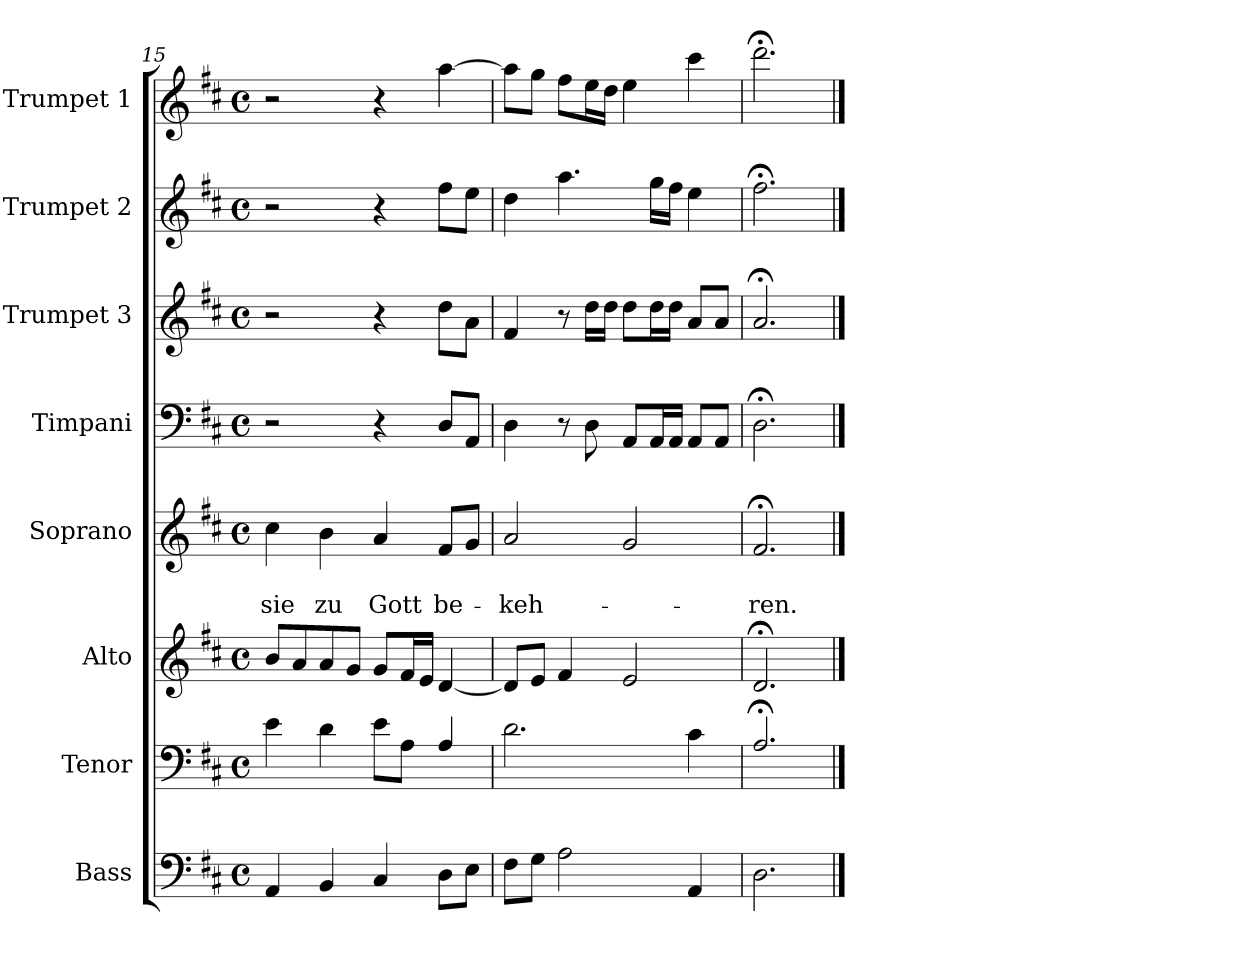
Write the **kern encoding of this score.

**kern	**kern	**kern	**kern	**text	**text	**kern	**kern	**kern	**kern
*part8	*part7	*part6	*part5	*part5	*part5	*part4	*part3	*part2	*part1
*staff8	*staff7	*staff6	*staff5	*staff5	*staff5	*staff4	*staff3	*staff2	*staff1
*I"Bass	*I"Tenor	*I"Alto	*I"Soprano	*	*	*I"Timpani	*I"Trumpet 3	*I"Trumpet 2	*I"Trumpet 1
*I'B.	*I'T.	*I'A.	*I'S.	*	*	*	*	*	*
*clefF4	*clefF4	*clefG2	*clefG2	*	*	*clefF4	*clefG2	*clefG2	*clefG2
*k[f#c#]	*k[f#c#]	*k[f#c#]	*k[f#c#]	*	*	*k[f#c#]	*k[f#c#]	*k[f#c#]	*k[f#c#]
*D:	*D:	*D:	*D:	*	*	*D:	*D:	*D:	*D:
*M4/4	*M4/4	*M4/4	*M4/4	*	*	*M4/4	*M4/4	*M4/4	*M4/4
*met(c)	*met(c)	*met(c)	*met(c)	*	*	*met(c)	*met(c)	*met(c)	*met(c)
=15	=15	=15	=15	=15	=15	=15	=15	=15	=15
4AA/	4e\	8b/L	4cc#\	.	sie	2r	2r	2r	2r
.	.	8a/	.	.	.	.	.	.	.
4BB/	4d\	8a/	4b\	.	zu	.	.	.	.
.	.	8g/J	.	.	.	.	.	.	.
4C#/	8e\L	8g/L	4a/	.	Gott	4r	4r	4r	4r
.	8A\J	16f#/L	.	.	.	.	.	.	.
.	.	16e/JJ	.	.	.	.	.	.	.
8D\L	4A/	[4d/	8f#/L	.	be-	8D/L	8dd\L	8ff#\L	[4aa\
8E\J	.	.	8g/J	.	.	8AA/J	8a\J	8ee\J	.
=16	=16	=16	=16	=16	=16	=16	=16	=16	=16
8F#\L	2.d\	8d/L]	2a/	.	-keh-	4D\	4f#/	4dd\	8aa\L]
8G\J	.	8e/J	.	.	.	.	.	.	8gg\J
2A\	.	4f#/	.	.	.	8r	8r	4.aa\	8ff#\L
.	.	.	.	.	.	8D\	16dd\LL	.	16ee\L
.	.	.	.	.	.	.	16dd\JJ	.	16dd\JJ
.	.	2e/	2g/	.	.	8AA/L	8dd\L	.	4ee\
.	.	.	.	.	.	16AA/L	16dd\L	16gg\LL	.
.	.	.	.	.	.	16AA/JJ	16dd\JJ	16ff#\JJ	.
4AA/	4c#\	.	.	.	.	8AA/L	8a/L	4ee\	4ccc#\
.	.	.	.	.	.	8AA/J	8a/J	.	.
=17	=17	=17	=17	=17	=17	=17	=17	=17	=17
2.D\	2.A;</	2.d;</	2.f#;</	.	-ren.	2.D;<\	2.a;</	2.ff#;<\	2.ddd;<\
==	==	==	==	==	==	==	==	==	==
*-	*-	*-	*-	*-	*-	*-	*-	*-	*-
